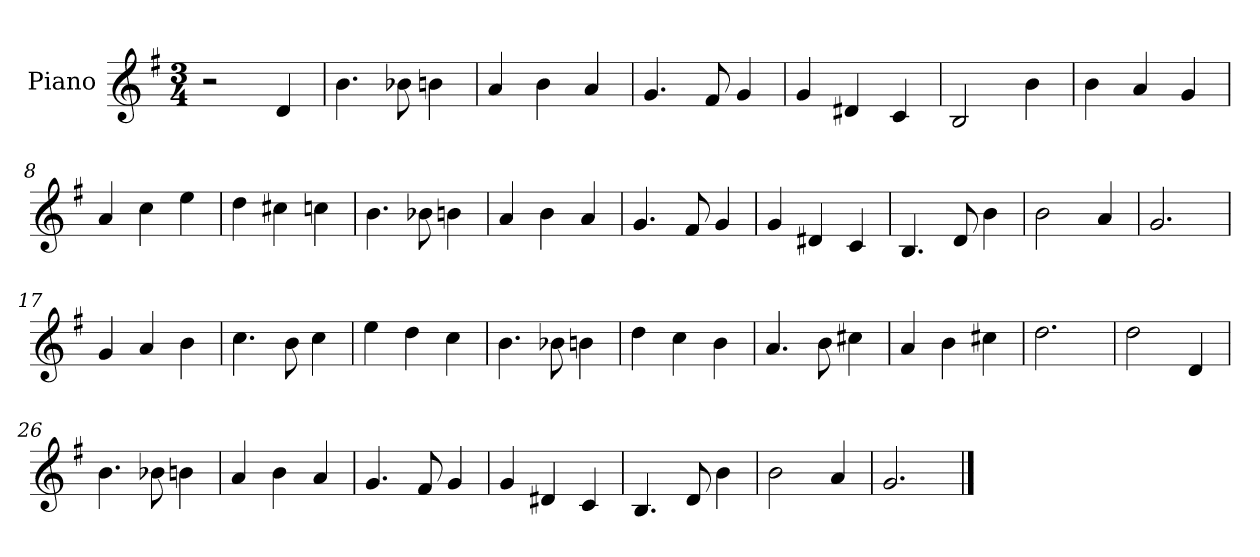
**kern
*part1
*staff1
*I"Piano
*I'Pno
*clefG2
*k[f#]
*M3/4
=1
2r
4d/
=2
4.b\
8b-X\
4bn\
=3
4a/
4b\
4a/
=4
4.g/
8f#/
4g/
=5
4g/
4d#X/
4c/
=6
2B/
4b\
=7
4b\
4a/
4g/
=8
4a/
4cc\
4ee\
=9
4dd\
4cc#X\
4ccn\
=10
4.b\
8b-X\
4bn\
=11
4a/
4b\
4a/
=12
4.g/
8f#/
4g/
=13
4g/
4d#X/
4c/
=14
4.B/
8d/
4b\
=15
2b\
4a/
=16
2.g/
=17
4g/
4a/
4b\
=18
4.cc\
8b\
4cc\
=19
4ee\
4dd\
4cc\
=20
4.b\
8b-X\
4bn\
=21
4dd\
4cc\
4b\
=22
4.a/
8b\
4cc#X\
=23
4a/
4b\
4cc#X\
=24
2.dd\
=25
2dd\
4d/
=26
4.b\
8b-X\
4bn\
=27
4a/
4b\
4a/
=28
4.g/
8f#/
4g/
=29
4g/
4d#X/
4c/
=30
4.B/
8d/
4b\
=31
2b\
4a/
=32
2.g/
==
*-
